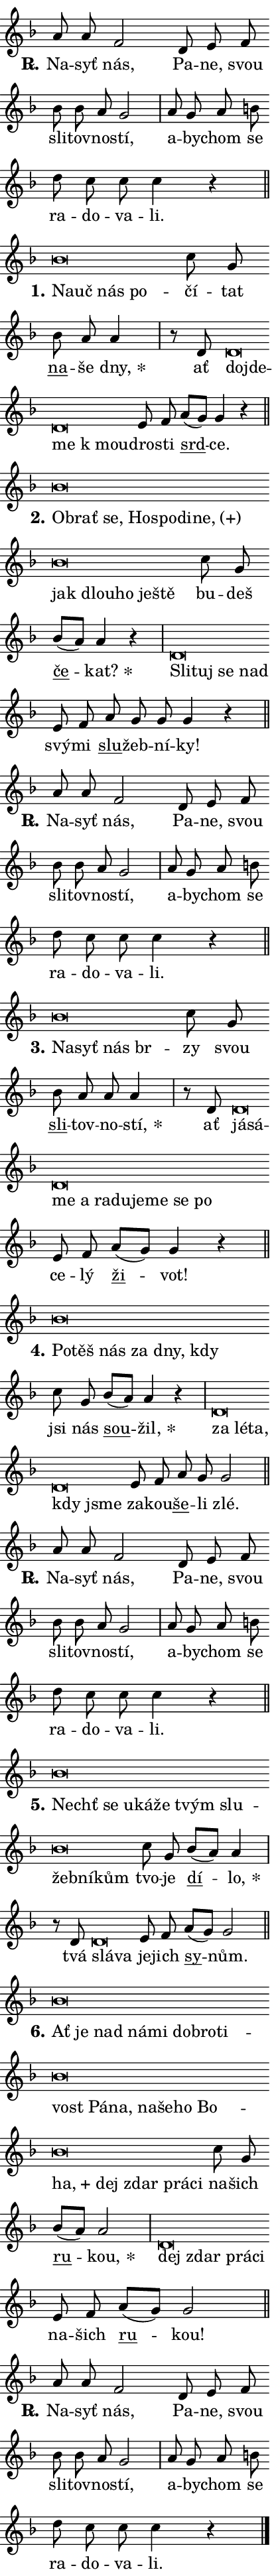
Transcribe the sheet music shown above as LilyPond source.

\version "2.24.0"
\header { tagline = "" }
\paper {
  indent = 0\cm
  top-margin = 0\cm
  right-margin = 0.13\cm % to fit lyric hyphens
  bottom-margin = 0\cm
  left-margin = 0\cm
  paper-width = 7\cm
  page-breaking = #ly:one-page-breaking
  system-system-spacing.basic-distance = #11
  score-system-spacing.basic-distance = #11
  ragged-last = ##f
}


%% Author: Thomas Morley
%% https://lists.gnu.org/archive/html/lilypond-user/2020-05/msg00002.html
#(define (line-position grob)
"Returns position of @var[grob} in current system:
   @code{'start}, if at first time-step
   @code{'end}, if at last time-step
   @code{'middle} otherwise
"
  (let* ((col (ly:item-get-column grob))
         (ln (ly:grob-object col 'left-neighbor))
         (rn (ly:grob-object col 'right-neighbor))
         (col-to-check-left (if (ly:grob? ln) ln col))
         (col-to-check-right (if (ly:grob? rn) rn col))
         (break-dir-left
           (and
             (ly:grob-property col-to-check-left 'non-musical #f)
             (ly:item-break-dir col-to-check-left)))
         (break-dir-right
           (and
             (ly:grob-property col-to-check-right 'non-musical #f)
             (ly:item-break-dir col-to-check-right))))
        (cond ((eqv? 1 break-dir-left) 'start)
              ((eqv? -1 break-dir-right) 'end)
              (else 'middle))))

#(define (tranparent-at-line-position vctor)
  (lambda (grob)
  "Relying on @code{line-position} select the relevant enry from @var{vctor}.
Used to determine transparency,"
    (case (line-position grob)
      ((end) (not (vector-ref vctor 0)))
      ((middle) (not (vector-ref vctor 1)))
      ((start) (not (vector-ref vctor 2))))))

noteHeadBreakVisibility =
#(define-music-function (break-visibility)(vector?)
"Makes @code{NoteHead}s transparent relying on @var{break-visibility}"
#{
  \override NoteHead.transparent =
    #(tranparent-at-line-position break-visibility)
#})

#(define delete-ledgers-for-transparent-note-heads
  (lambda (grob)
    "Reads whether a @code{NoteHead} is transparent.
If so this @code{NoteHead} is removed from @code{'note-heads} from
@var{grob}, which is supposed to be @code{LedgerLineSpanner}.
As a result ledgers are not printed for this @code{NoteHead}"
    (let* ((nhds-array (ly:grob-object grob 'note-heads))
           (nhds-list
             (if (ly:grob-array? nhds-array)
                 (ly:grob-array->list nhds-array)
                 '()))
           ;; Relies on the transparent-property being done before
           ;; Staff.LedgerLineSpanner.after-line-breaking is executed.
           ;; This is fragile ...
           (to-keep
             (remove
               (lambda (nhd)
                 (ly:grob-property nhd 'transparent #f))
               nhds-list)))
      ;; TODO find a better method to iterate over grob-arrays, similiar
      ;; to filter/remove etc for lists
      ;; For now rebuilt from scratch
      (set! (ly:grob-object grob 'note-heads)  '())
      (for-each
        (lambda (nhd)
          (ly:pointer-group-interface::add-grob grob 'note-heads nhd))
        to-keep))))

squashNotes = {
  \override NoteHead.X-extent = #'(-0.2 . 0.2)
  \override NoteHead.Y-extent = #'(-0.75 . 0)
  \override NoteHead.stencil =
    #(lambda (grob)
       (let ((pos (ly:grob-property grob 'staff-position)))
         (begin
           (if (< pos -7) (display "ERROR: Lower brevis then expected\n") (display ""))
           (if (<= pos -6) ly:text-interface::print ly:note-head::print))))
}
unSquashNotes = {
  \revert NoteHead.X-extent
  \revert NoteHead.Y-extent
  \revert NoteHead.stencil
}

hideNotes = \noteHeadBreakVisibility #begin-of-line-visible
unHideNotes = \noteHeadBreakVisibility #all-visible

% work-around for resetting accidentals
% https://lilypond.org/doc/v2.23/Documentation/notation/displaying-rhythms#unmetered-music
cadenzaMeasure = {
  \cadenzaOff
  \partial 1024 s1024
  \cadenzaOn
}

#(define-markup-command (accent layout props text) (markup?)
  "Underline accented syllable"
  (interpret-markup layout props
    #{\markup \override #'(offset . 4.3) \underline { #text }#}))

responsum = \markup \concat {
  "R" \hspace #-1.05 \path #0.1 #'((moveto 0 0.07) (lineto 0.9 0.8)) \hspace #0.05 "."
}

spaceSize = #0.6828661417322834 % exact space size for TeX Gyre Schola

\layout {
  \context {
    \Staff
    \remove "Time_signature_engraver"
    \override LedgerLineSpanner.after-line-breaking = #delete-ledgers-for-transparent-note-heads
  }
  \context {
    \Lyrics {
      \override LyricSpace.minimum-distance = \spaceSize
      \override LyricText.font-name = #"TeX Gyre Schola"
      \override LyricText.font-size = 1
      \override StanzaNumber.font-name = #"TeX Gyre Schola Bold"
      \override StanzaNumber.font-size = 1
    }
  }
  \context {
    \Score 
    \override NoteHead.text =
      #(lambda (grob) 
        (let ((pos (ly:grob-property grob 'staff-position)))
          #{\markup {
            \combine
              \halign #-0.55 \raise #(if (= pos -6) 0 0.5) \override #'(thickness . 2) \draw-line #'(3.2 . 0)
              \musicglyph "noteheads.sM1"
          }#}))
  }
}

% magnetic-lyrics.ily
%
%   written by
%     Jean Abou Samra <jean@abou-samra.fr>
%     Werner Lemberg <wl@gnu.org>
%
%   adapted by
%     Jiri Hon <jiri.hon@gmail.com>
%
% Version 2022-Apr-15

% https://www.mail-archive.com/lilypond-user@gnu.org/msg149350.html

#(define (Left_hyphen_pointer_engraver context)
   "Collect syllable-hyphen-syllable occurrences in lyrics and store
them in properties.  This engraver only looks to the left.  For
example, if the lyrics input is @code{foo -- bar}, it does the
following.

@itemize @bullet
@item
Set the @code{text} property of the @code{LyricHyphen} grob between
@q{foo} and @q{bar} to @code{foo}.

@item
Set the @code{left-hyphen} property of the @code{LyricText} grob with
text @q{foo} to the @code{LyricHyphen} grob between @q{foo} and
@q{bar}.
@end itemize

Use this auxiliary engraver in combination with the
@code{lyric-@/text::@/apply-@/magnetic-@/offset!} hook."
   (let ((hyphen #f)
         (text #f))
     (make-engraver
      (acknowledgers
       ((lyric-syllable-interface engraver grob source-engraver)
        (set! text grob)))
      (end-acknowledgers
       ((lyric-hyphen-interface engraver grob source-engraver)
        ;(when (not (grob::has-interface grob 'lyric-space-interface))
          (set! hyphen grob)));)
      ((stop-translation-timestep engraver)
       (when (and text hyphen)
         (ly:grob-set-object! text 'left-hyphen hyphen))
       (set! text #f)
       (set! hyphen #f)))))

#(define (lyric-text::apply-magnetic-offset! grob)
   "If the space between two syllables is less than the value in
property @code{LyricText@/.details@/.squash-threshold}, move the right
syllable to the left so that it gets concatenated with the left
syllable.

Use this function as a hook for
@code{LyricText@/.after-@/line-@/breaking} if the
@code{Left_@/hyphen_@/pointer_@/engraver} is active."
   (let ((hyphen (ly:grob-object grob 'left-hyphen #f)))
     (when hyphen
       (let ((left-text (ly:spanner-bound hyphen LEFT)))
         (when (grob::has-interface left-text 'lyric-syllable-interface)
           (let* ((common (ly:grob-common-refpoint grob left-text X))
                  (this-x-ext (ly:grob-extent grob common X))
                  (left-x-ext
                   (begin
                     ;; Trigger magnetism for left-text.
                     (ly:grob-property left-text 'after-line-breaking)
                     (ly:grob-extent left-text common X)))
                  ;; `delta` is the gap width between two syllables.
                  (delta (- (interval-start this-x-ext)
                            (interval-end left-x-ext)))
                  (details (ly:grob-property grob 'details))
                  (threshold (assoc-get 'squash-threshold details 0.2)))
             (when (< delta threshold)
               (let* (;; We have to manipulate the input text so that
                      ;; ligatures crossing syllable boundaries are not
                      ;; disabled.  For languages based on the Latin
                      ;; script this is essentially a beautification.
                      ;; However, for non-Western scripts it can be a
                      ;; necessity.
                      (lt (ly:grob-property left-text 'text))
                      (rt (ly:grob-property grob 'text))
                      (is-space (grob::has-interface hyphen 'lyric-space-interface))
                      (space (if is-space " " ""))
                      (extra-delta (if is-space spaceSize 0))
                      ;; Append new syllable.
                      (ltrt-space (if (and (string? lt) (string? rt))
                                (string-append lt space rt)
                                (make-concat-markup (list lt space rt))))
                      ;; Right-align `ltrt` to the right side.
                      (ltrt-space-markup (grob-interpret-markup
                               grob
                               (make-translate-markup
                                (cons (interval-length this-x-ext) 0)
                                (make-right-align-markup ltrt-space)))))
                 (begin
                   ;; Don't print `left-text`.
                   (ly:grob-set-property! left-text 'stencil #f)
                   ;; Set text and stencil (which holds all collected
                   ;; syllables so far) and shift it to the left.
                   (ly:grob-set-property! grob 'text ltrt-space)
                   (ly:grob-set-property! grob 'stencil ltrt-space-markup)
                   (ly:grob-translate-axis! grob (- (- delta extra-delta)) X))))))))))


#(define (lyric-hyphen::displace-bounds-first grob)
   ;; Make very sure this callback isn't triggered too early.
   (let ((left (ly:spanner-bound grob LEFT))
         (right (ly:spanner-bound grob RIGHT)))
     (ly:grob-property left 'after-line-breaking)
     (ly:grob-property right 'after-line-breaking)
     (ly:lyric-hyphen::print grob)))

squashThreshold = #0.4

\layout {
  \context {
    \Lyrics
    \consists #Left_hyphen_pointer_engraver
    \override LyricText.after-line-breaking =
      #lyric-text::apply-magnetic-offset!
    \override LyricHyphen.stencil = #lyric-hyphen::displace-bounds-first
    \override LyricText.details.squash-threshold = \squashThreshold
    \override LyricHyphen.minimum-distance = 0
    \override LyricHyphen.minimum-length = \squashThreshold
  }
}

squashText = \override LyricText.details.squash-threshold = 9999
unSquashText = \override LyricText.details.squash-threshold = \squashThreshold

leftText = \override LyricText.self-alignment-X = #LEFT
unLeftText = \revert LyricText.self-alignment-X

starOffset = #(lambda (grob) 
                (let ((x_offset (ly:self-alignment-interface::aligned-on-x-parent grob)))
                  (if (= x_offset 0) 0 (+ x_offset 1.2))))

star = #(define-music-function (syllable)(string?)
"Append star separator at the end of a syllable"
#{
  \once \override LyricText.X-offset = #starOffset
  \lyricmode { \markup {
    #syllable
    \override #'((font-name . "TeX Gyre Schola Bold")) \hspace #0.2 \lower #0.65 \larger "*"
  } }
#})

starAccent = #(define-music-function (syllable)(string?)
"Append star separator at the end of a syllable and make accent"
#{
  \once \override LyricText.X-offset = #starOffset
  \lyricmode { \markup {
    \accent #syllable
    \override #'((font-name . "TeX Gyre Schola Bold")) \hspace #0.2 \lower #0.65 \larger "*"
  } }
#})

breath = #(define-music-function (syllable)(string?)
"Append breathing indicator at the end of a syllable"
#{
  \lyricmode { \markup { #syllable "+" } }
#})

optionalBreath = #(define-music-function (syllable)(string?)
"Append optional breathing indicator at the end of a syllable"
#{
  \lyricmode { \markup { #syllable "(+)" } }
#})


\score {
    <<
        \new Voice = "melody" { \cadenzaOn \key f \major \relative { a'8 a f2 d8 e f \bar "" bes bes a g2 \cadenzaMeasure \bar "|" a8 g a b \bar "" d c c c4 r \cadenzaMeasure \bar "||" \break } }
        \new Lyrics \lyricsto "melody" { \lyricmode { \set stanza = \responsum
Na -- syť nás, Pa -- ne, svou sli -- tov -- no -- stí, a -- by -- chom se ra -- do -- va -- li. } }
    >>
    \layout {}
}

\score {
    <<
        \new Voice = "melody" { \cadenzaOn \key f \major \relative { \squashNotes bes'\breve*1/16 \hideNotes \breve*1/16 \bar "" \breve*1/16 \breve*1/16 \bar "" \unHideNotes \unSquashNotes c8 g \bar "" bes a a4 \cadenzaMeasure \bar "|" r8 d,8 \squashNotes d\breve*1/16 \hideNotes \breve*1/16 \bar "" \breve*1/16 \breve*1/16 \bar "" \unHideNotes \unSquashNotes e8 f \bar "" a[( g)] g4 r \cadenzaMeasure \bar "||" \break } }
        \new Lyrics \lyricsto "melody" { \lyricmode { \set stanza = "1."
\leftText Na -- \squashText uč nás po -- \unLeftText \unSquashText čí -- tat \markup \accent na -- še \star dny, ať \leftText do -- \squashText jde -- me "k mou" -- \unLeftText \unSquashText dro -- sti \markup \accent srd -- ce. } }
    >>
    \layout {}
}

\score {
    <<
        \new Voice = "melody" { \cadenzaOn \key f \major \relative { \squashNotes bes'\breve*1/16 \hideNotes \breve*1/16 \bar "" \breve*1/16 \bar "" \breve*1/16 \bar "" \breve*1/16 \bar "" \breve*1/16 \bar "" \breve*1/16 \bar "" \breve*1/16 \bar "" \breve*1/16 \bar "" \breve*1/16 \bar "" \breve*1/16 \breve*1/16 \bar "" \unHideNotes \unSquashNotes c8 g \bar "" bes[( a)] a4 r \cadenzaMeasure \bar "|" \squashNotes d,\breve*1/16 \hideNotes \breve*1/16 \bar "" \breve*1/16 \breve*1/16 \bar "" \unHideNotes \unSquashNotes e8 f \bar "" a g g g4 r \cadenzaMeasure \bar "||" \break } }
        \new Lyrics \lyricsto "melody" { \lyricmode { \set stanza = "2."
\leftText Ob -- \squashText rať se, Ho -- spo -- di -- \optionalBreath ne, jak dlou -- ho je -- ště \unLeftText \unSquashText bu -- deš \markup \accent če -- \star kat? \leftText Sli -- \squashText tuj se nad \unLeftText \unSquashText svý -- mi \markup \accent slu -- žeb -- ní -- ky! } }
    >>
    \layout {}
}

\score {
    <<
        \new Voice = "melody" { \cadenzaOn \key f \major \relative { a'8 a f2 d8 e f \bar "" bes bes a g2 \cadenzaMeasure \bar "|" a8 g a b \bar "" d c c c4 r \cadenzaMeasure \bar "||" \break } }
        \new Lyrics \lyricsto "melody" { \lyricmode { \set stanza = \responsum
Na -- syť nás, Pa -- ne, svou sli -- tov -- no -- stí, a -- by -- chom se ra -- do -- va -- li. } }
    >>
    \layout {}
}

\score {
    <<
        \new Voice = "melody" { \cadenzaOn \key f \major \relative { \squashNotes bes'\breve*1/16 \hideNotes \breve*1/16 \bar "" \breve*1/16 \breve*1/16 \bar "" \unHideNotes \unSquashNotes c8 g \bar "" bes a a a4 \cadenzaMeasure \bar "|" r8 d,8 \squashNotes d\breve*1/16 \hideNotes \breve*1/16 \bar "" \breve*1/16 \bar "" \breve*1/16 \bar "" \breve*1/16 \bar "" \breve*1/16 \bar "" \breve*1/16 \bar "" \breve*1/16 \bar "" \breve*1/16 \breve*1/16 \bar "" \unHideNotes \unSquashNotes e8 f \bar "" a[( g)] g4 r \cadenzaMeasure \bar "||" \break } }
        \new Lyrics \lyricsto "melody" { \lyricmode { \set stanza = "3."
\leftText Na -- \squashText syť nás br -- \unLeftText \unSquashText zy svou \markup \accent sli -- tov -- no -- \star stí, ať \leftText já -- \squashText sá -- me a ra -- du -- je -- me se po \unLeftText \unSquashText ce -- lý \markup \accent ži -- vot! } }
    >>
    \layout {}
}

\score {
    <<
        \new Voice = "melody" { \cadenzaOn \key f \major \relative { \squashNotes bes'\breve*1/16 \hideNotes \breve*1/16 \bar "" \breve*1/16 \bar "" \breve*1/16 \bar "" \breve*1/16 \breve*1/16 \bar "" \unHideNotes \unSquashNotes c8 g \bar "" bes[( a)] a4 r \cadenzaMeasure \bar "|" \squashNotes d,\breve*1/16 \hideNotes \breve*1/16 \bar "" \breve*1/16 \bar "" \breve*1/16 \breve*1/16 \bar "" \unHideNotes \unSquashNotes e8 f \bar "" a g g2 \cadenzaMeasure \bar "||" \break } }
        \new Lyrics \lyricsto "melody" { \lyricmode { \set stanza = "4."
\leftText Po -- \squashText těš nás za dny, kdy \unLeftText \unSquashText jsi nás \markup \accent sou -- \star žil, \leftText za \squashText lé -- ta, kdy jsme \unLeftText \unSquashText za -- kou -- \markup \accent še -- li zlé. } }
    >>
    \layout {}
}

\score {
    <<
        \new Voice = "melody" { \cadenzaOn \key f \major \relative { a'8 a f2 d8 e f \bar "" bes bes a g2 \cadenzaMeasure \bar "|" a8 g a b \bar "" d c c c4 r \cadenzaMeasure \bar "||" \break } }
        \new Lyrics \lyricsto "melody" { \lyricmode { \set stanza = \responsum
Na -- syť nás, Pa -- ne, svou sli -- tov -- no -- stí, a -- by -- chom se ra -- do -- va -- li. } }
    >>
    \layout {}
}

\score {
    <<
        \new Voice = "melody" { \cadenzaOn \key f \major \relative { \squashNotes bes'\breve*1/16 \hideNotes \breve*1/16 \bar "" \breve*1/16 \bar "" \breve*1/16 \bar "" \breve*1/16 \bar "" \breve*1/16 \bar "" \breve*1/16 \bar "" \breve*1/16 \bar "" \breve*1/16 \breve*1/16 \bar "" \unHideNotes \unSquashNotes c8 g \bar "" bes[( a)] a4 \cadenzaMeasure \bar "|" r8 d,8 \squashNotes d\breve*1/16 \hideNotes \breve*1/16 \bar "" \unHideNotes \unSquashNotes e8 f \bar "" a[( g)] g2 \cadenzaMeasure \bar "||" \break } }
        \new Lyrics \lyricsto "melody" { \lyricmode { \set stanza = "5."
\leftText Nechť \squashText se u -- ká -- že tvým slu -- žeb -- ní -- kům \unLeftText \unSquashText tvo -- je \markup \accent dí -- \star lo, tvá \leftText slá -- \squashText va \unLeftText \unSquashText je -- jich \markup \accent sy -- nům. } }
    >>
    \layout {}
}

\score {
    <<
        \new Voice = "melody" { \cadenzaOn \key f \major \relative { \squashNotes bes'\breve*1/16 \hideNotes \breve*1/16 \bar "" \breve*1/16 \bar "" \breve*1/16 \bar "" \breve*1/16 \bar "" \breve*1/16 \bar "" \breve*1/16 \bar "" \breve*1/16 \bar "" \breve*1/16 \bar "" \breve*1/16 \bar "" \breve*1/16 \bar "" \breve*1/16 \bar "" \breve*1/16 \bar "" \breve*1/16 \bar "" \breve*1/16 \bar "" \breve*1/16 \bar "" \breve*1/16 \bar "" \breve*1/16 \bar "" \breve*1/16 \breve*1/16 \bar "" \unHideNotes \unSquashNotes c8 g \bar "" bes[( a)] a2 \cadenzaMeasure \bar "|" \squashNotes d,\breve*1/16 \hideNotes \breve*1/16 \bar "" \breve*1/16 \breve*1/16 \bar "" \unHideNotes \unSquashNotes e8 f \bar "" a[( g)] g2 \cadenzaMeasure \bar "||" \break } }
        \new Lyrics \lyricsto "melody" { \lyricmode { \set stanza = "6."
\leftText Ať \squashText je nad ná -- mi dob -- ro -- ti -- vost Pá -- na, na -- še -- ho Bo -- \breath "ha," dej zdar prá -- ci \unLeftText \unSquashText na -- šich \markup \accent ru -- \star kou, \leftText dej \squashText zdar prá -- ci \unLeftText \unSquashText na -- šich \markup \accent ru -- kou! } }
    >>
    \layout {}
}

\score {
    <<
        \new Voice = "melody" { \cadenzaOn \key f \major \relative { a'8 a f2 d8 e f \bar "" bes bes a g2 \cadenzaMeasure \bar "|" a8 g a b \bar "" d c c c4 r \cadenzaMeasure \bar "||" \break } \bar "|." }
        \new Lyrics \lyricsto "melody" { \lyricmode { \set stanza = \responsum
Na -- syť nás, Pa -- ne, svou sli -- tov -- no -- stí, a -- by -- chom se ra -- do -- va -- li. } }
    >>
    \layout {}
}
